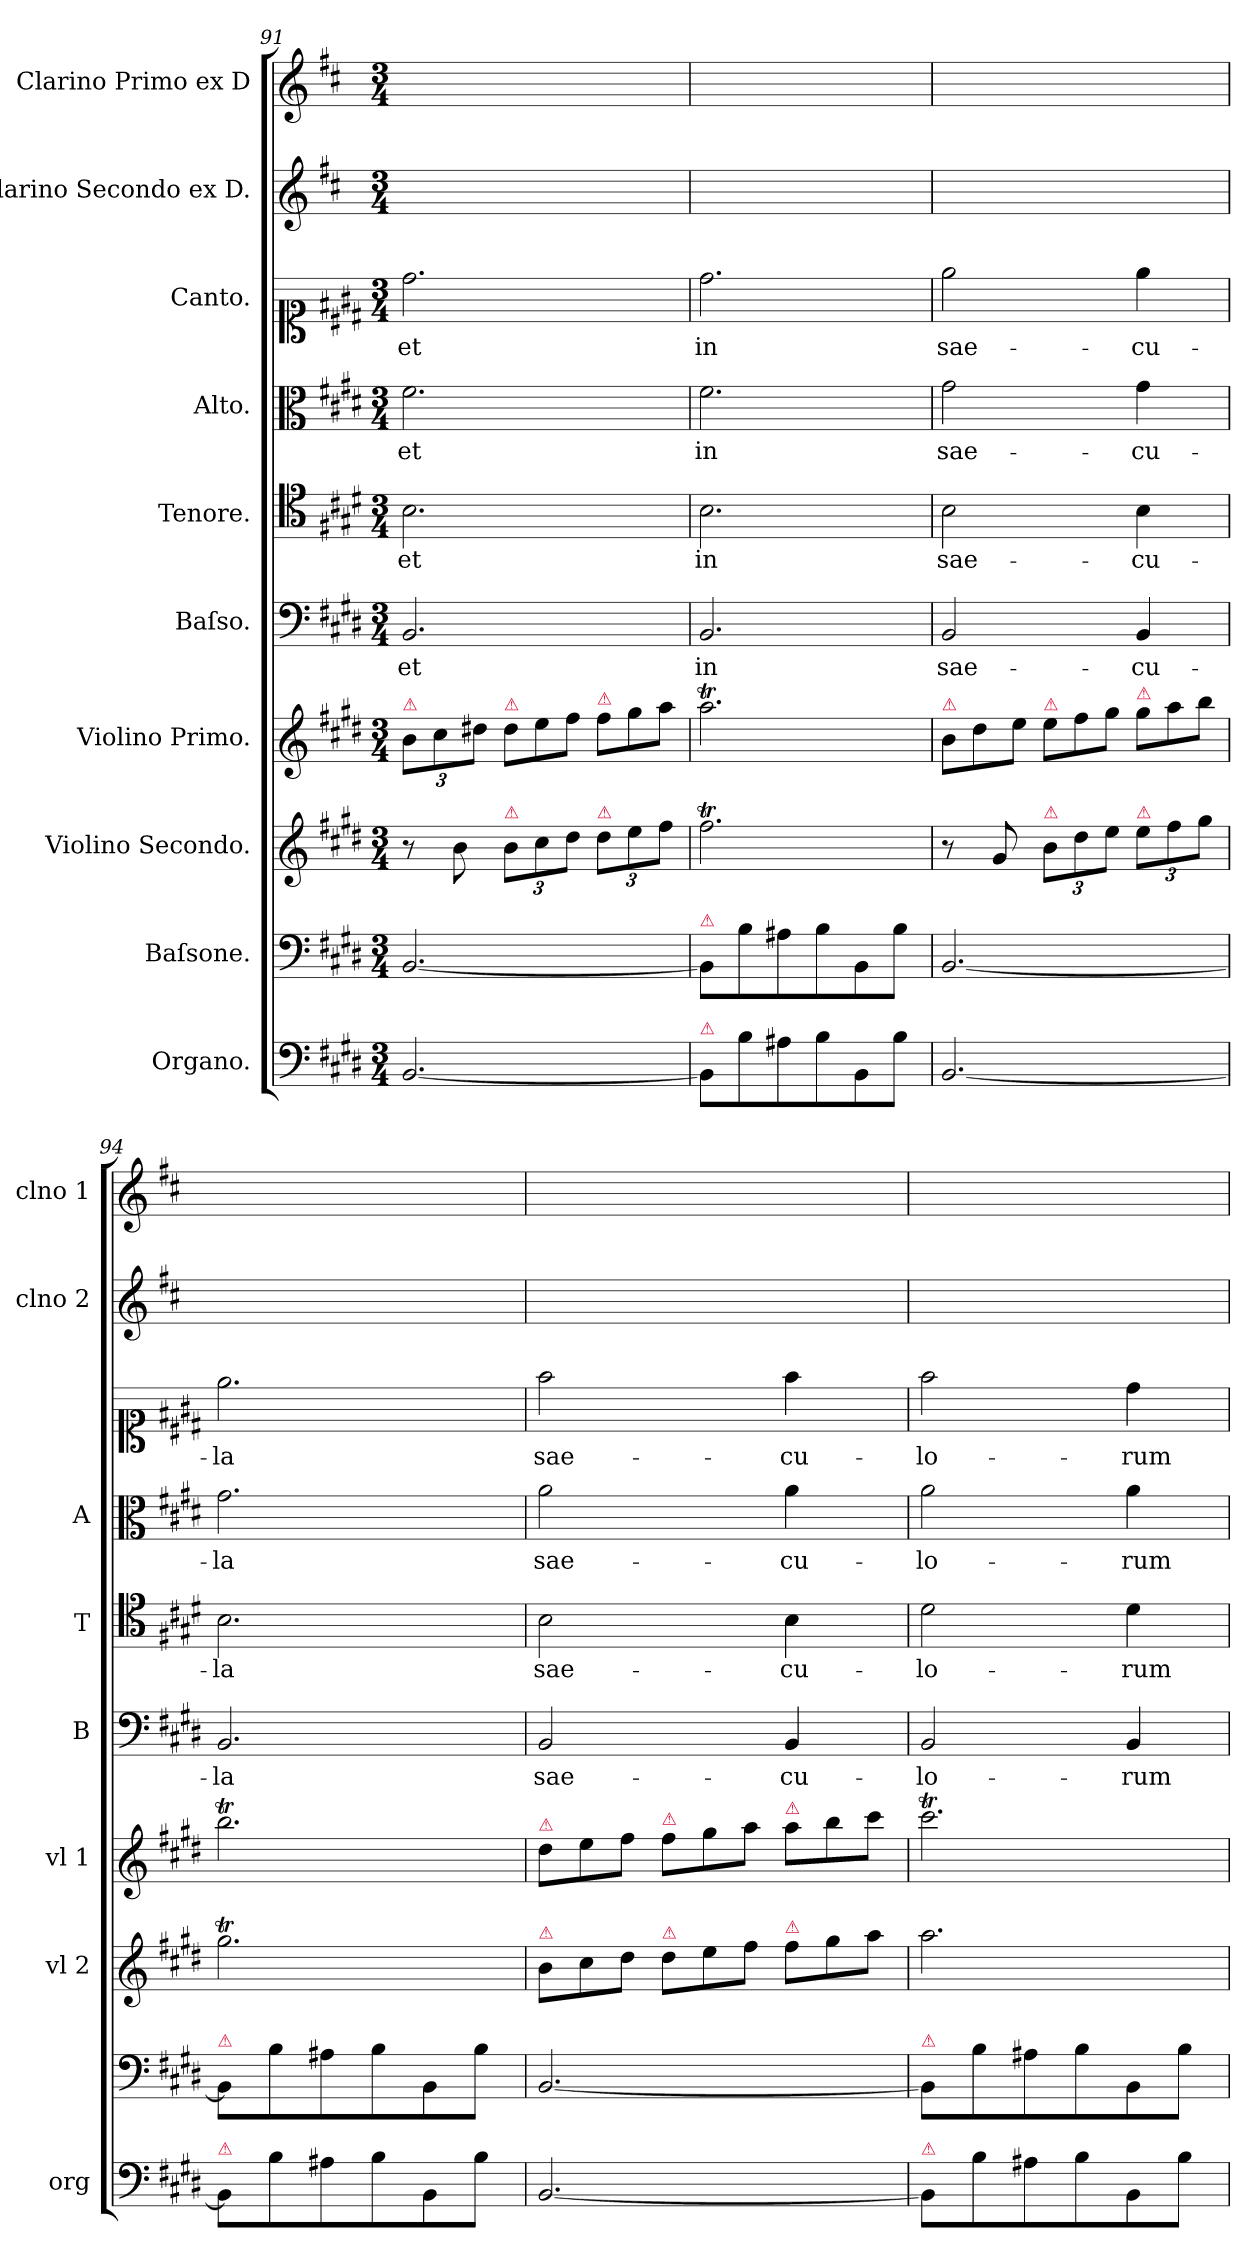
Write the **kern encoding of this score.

**kern	**kern	**kern	**kern	**kern	**text	**kern	**text	**kern	**text	**kern	**text	**kern	**kern
*part10	*part9	*part8	*part7	*part6	*part6	*part5	*part5	*part4	*part4	*part3	*part3	*part2	*part1
*staff10	*staff9	*staff8	*staff7	*staff6	*staff6	*staff5	*staff5	*staff4	*staff4	*staff3	*staff3	*staff2	*staff1
*I"Organo.	*I"Baſsone.	*I"Violino Secondo.	*I"Violino Primo.	*I"Baſso.	*	*I"Tenore.	*	*I"Alto.	*	*I"Canto.	*	*I"Clarino Secondo ex D.	*I"Clarino Primo ex D
*I'org	*	*I'vl 2	*I'vl 1	*I'B	*	*I'T	*	*I'A	*	*	*	*I'clno 2	*I'clno 1
*clefF4	*clefF4	*clefG2	*clefG2	*clefF4	*	*clefC4	*	*clefC3	*	*clefC1	*	*clefG2	*clefG2
*	*	*	*	*	*	*	*	*	*	*	*	*ITrd-1c-2	*ITrd-1c-2
*k[f#c#g#d#]	*k[f#c#g#d#]	*k[f#c#g#d#]	*k[f#c#g#d#]	*k[f#c#g#d#]	*	*k[f#c#g#d#]	*	*k[f#c#g#d#]	*	*k[f#c#g#d#]	*	*k[f#c#g#d#]	*k[f#c#g#d#]
*E:	*E:	*E:	*E:	*E:	*	*E:	*	*E:	*	*E:	*	*E:	*E:
*M3/4	*M3/4	*M3/4	*M3/4	*M3/4	*	*M3/4	*	*M3/4	*	*M3/4	*	*M3/4	*M3/4
=91	=91	=91	=91	=91	=91	=91	=91	=91	=91	=91	=91	=91	=91
!	!	!	!LO:TX:a:color=crimson:t=⚠	!	!	!	!	!	!	!	!	!	!
[2.BB/	[2.BB/	8r	12b\L	2.BB/	et	2.B\	et	2.f#\	et	2.dd#\	et	2.ryy	2.ryy
.	.	.	12cc#\	.	.	.	.	.	.	.	.	.	.
.	.	8b\	.	.	.	.	.	.	.	.	.	.	.
.	.	.	12dd#X\J	.	.	.	.	.	.	.	.	.	.
*	*	*	*Xtuplet	*	*	*	*	*	*	*	*	*	*
!	!	!	!LO:TX:a:color=crimson:t=⚠	!	!	!	!	!	!	!	!	!	!
!	!	!LO:TX:a:color=crimson:t=⚠	!	!	!	!	!	!	!	!	!	!	!
.	.	12b\L	12dd#\L	.	.	.	.	.	.	.	.	.	.
.	.	12cc#\	12ee\	.	.	.	.	.	.	.	.	.	.
.	.	12dd#\J	12ff#\J	.	.	.	.	.	.	.	.	.	.
!	!	!	!LO:TX:a:color=crimson:t=⚠	!	!	!	!	!	!	!	!	!	!
!	!	!LO:TX:a:color=crimson:t=⚠	!	!	!	!	!	!	!	!	!	!	!
.	.	12dd#\L	12ff#\L	.	.	.	.	.	.	.	.	.	.
.	.	12ee\	12gg#\	.	.	.	.	.	.	.	.	.	.
.	.	12ff#\J	12aa\J	.	.	.	.	.	.	.	.	.	.
=92	=92	=92	=92	=92	=92	=92	=92	=92	=92	=92	=92	=92	=92
!	!LO:TX:a:color=crimson:t=⚠	!	!	!	!	!	!	!	!	!	!	!	!
!LO:TX:a:color=crimson:t=⚠	!	!	!	!	!	!	!	!	!	!	!	!	!
8BB/L]	8BB/L]	2.ff#T\	2.aaT\	2.BB/	in	2.B\	in	2.f#\	in	2.dd#\	in	2.ryy	2.ryy
8B\	8B\	.	.	.	.	.	.	.	.	.	.	.	.
8A#X\	8A#X\	.	.	.	.	.	.	.	.	.	.	.	.
8B\	8B\	.	.	.	.	.	.	.	.	.	.	.	.
8BB/	8BB/	.	.	.	.	.	.	.	.	.	.	.	.
8B\J	8B\J	.	.	.	.	.	.	.	.	.	.	.	.
=93	=93	=93	=93	=93	=93	=93	=93	=93	=93	=93	=93	=93	=93
!	!	!	!LO:TX:a:color=crimson:t=⚠	!	!	!	!	!	!	!	!	!	!
[2.BB/	[2.BB/	8r	12b\L	2BB/	sae-	2B\	sae-	2g#\	sae-	2ee\	sae-	2.ryy	2.ryy
.	.	.	12dd#\	.	.	.	.	.	.	.	.	.	.
.	.	8g#/	.	.	.	.	.	.	.	.	.	.	.
.	.	.	12ee\J	.	.	.	.	.	.	.	.	.	.
!	!	!	!LO:TX:a:color=crimson:t=⚠	!	!	!	!	!	!	!	!	!	!
!	!	!LO:TX:a:color=crimson:t=⚠	!	!	!	!	!	!	!	!	!	!	!
.	.	12b\L	12ee\L	.	.	.	.	.	.	.	.	.	.
.	.	12dd#\	12ff#\	.	.	.	.	.	.	.	.	.	.
.	.	12ee\J	12gg#\J	.	.	.	.	.	.	.	.	.	.
!	!	!	!LO:TX:a:color=crimson:t=⚠	!	!	!	!	!	!	!	!	!	!
!	!	!LO:TX:a:color=crimson:t=⚠	!	!	!	!	!	!	!	!	!	!	!
.	.	12ee\L	12gg#\L	4BB/	-cu-	4B\	-cu-	4g#\	-cu-	4ee\	-cu-	.	.
.	.	12ff#\	12aa\	.	.	.	.	.	.	.	.	.	.
.	.	12gg#\J	12bb\J	.	.	.	.	.	.	.	.	.	.
=94	=94	=94	=94	=94	=94	=94	=94	=94	=94	=94	=94	=94	=94
!	!LO:TX:a:color=crimson:t=⚠	!	!	!	!	!	!	!	!	!	!	!	!
!LO:TX:a:color=crimson:t=⚠	!	!	!	!	!	!	!	!	!	!	!	!	!
8BB/L]	8BB/L]	2.gg#t\	2.bbT\	2.BB/	-la	2.B\	-la	2.g#\	-la	2.ee\	-la	2.ryy	2.ryy
8B\	8B\	.	.	.	.	.	.	.	.	.	.	.	.
8A#X\	8A#X\	.	.	.	.	.	.	.	.	.	.	.	.
8B\	8B\	.	.	.	.	.	.	.	.	.	.	.	.
8BB/	8BB/	.	.	.	.	.	.	.	.	.	.	.	.
8B\J	8B\J	.	.	.	.	.	.	.	.	.	.	.	.
=95	=95	=95	=95	=95	=95	=95	=95	=95	=95	=95	=95	=95	=95
*	*	*Xtuplet	*	*	*	*	*	*	*	*	*	*	*
!	!	!	!LO:TX:a:color=crimson:t=⚠	!	!	!	!	!	!	!	!	!	!
!	!	!LO:TX:a:color=crimson:t=⚠	!	!	!	!	!	!	!	!	!	!	!
[2.BB/	[2.BB/	12b\L	12dd#\L	2BB/	sae-	2B\	sae-	2a\	sae-	2ff#\	sae-	2.ryy	2.ryy
.	.	12cc#\	12ee\	.	.	.	.	.	.	.	.	.	.
.	.	12dd#\J	12ff#\J	.	.	.	.	.	.	.	.	.	.
!	!	!	!LO:TX:a:color=crimson:t=⚠	!	!	!	!	!	!	!	!	!	!
!	!	!LO:TX:a:color=crimson:t=⚠	!	!	!	!	!	!	!	!	!	!	!
.	.	12dd#\L	12ff#\L	.	.	.	.	.	.	.	.	.	.
.	.	12ee\	12gg#\	.	.	.	.	.	.	.	.	.	.
.	.	12ff#\J	12aa\J	.	.	.	.	.	.	.	.	.	.
!	!	!	!LO:TX:a:color=crimson:t=⚠	!	!	!	!	!	!	!	!	!	!
!	!	!LO:TX:a:color=crimson:t=⚠	!	!	!	!	!	!	!	!	!	!	!
.	.	12ff#\L	12aa\L	4BB/	-cu-	4B\	-cu-	4a\	-cu-	4ff#\	-cu-	.	.
.	.	12gg#\	12bb\	.	.	.	.	.	.	.	.	.	.
.	.	12aa\J	12ccc#\J	.	.	.	.	.	.	.	.	.	.
=96	=96	=96	=96	=96	=96	=96	=96	=96	=96	=96	=96	=96	=96
!	!LO:TX:a:color=crimson:t=⚠	!	!	!	!	!	!	!	!	!	!	!	!
!LO:TX:a:color=crimson:t=⚠	!	!	!	!	!	!	!	!	!	!	!	!	!
8BB/L]	8BB/L]	2.aa\	2.ccc#T\	2BB/	-lo-	2d#\	-lo-	2a\	-lo-	2ff#\	-lo-	2.ryy	2.ryy
8B\	8B\	.	.	.	.	.	.	.	.	.	.	.	.
8A#X\	8A#X\	.	.	.	.	.	.	.	.	.	.	.	.
8B\	8B\	.	.	.	.	.	.	.	.	.	.	.	.
8BB/	8BB/	.	.	4BB/	-rum	4d#\	-rum	4a\	-rum	4dd#\	-rum	.	.
8B\J	8B\J	.	.	.	.	.	.	.	.	.	.	.	.
=	=	=	=	=	=	=	=	=	=	=	=	=	=
*-	*-	*-	*-	*-	*-	*-	*-	*-	*-	*-	*-	*-	*-
